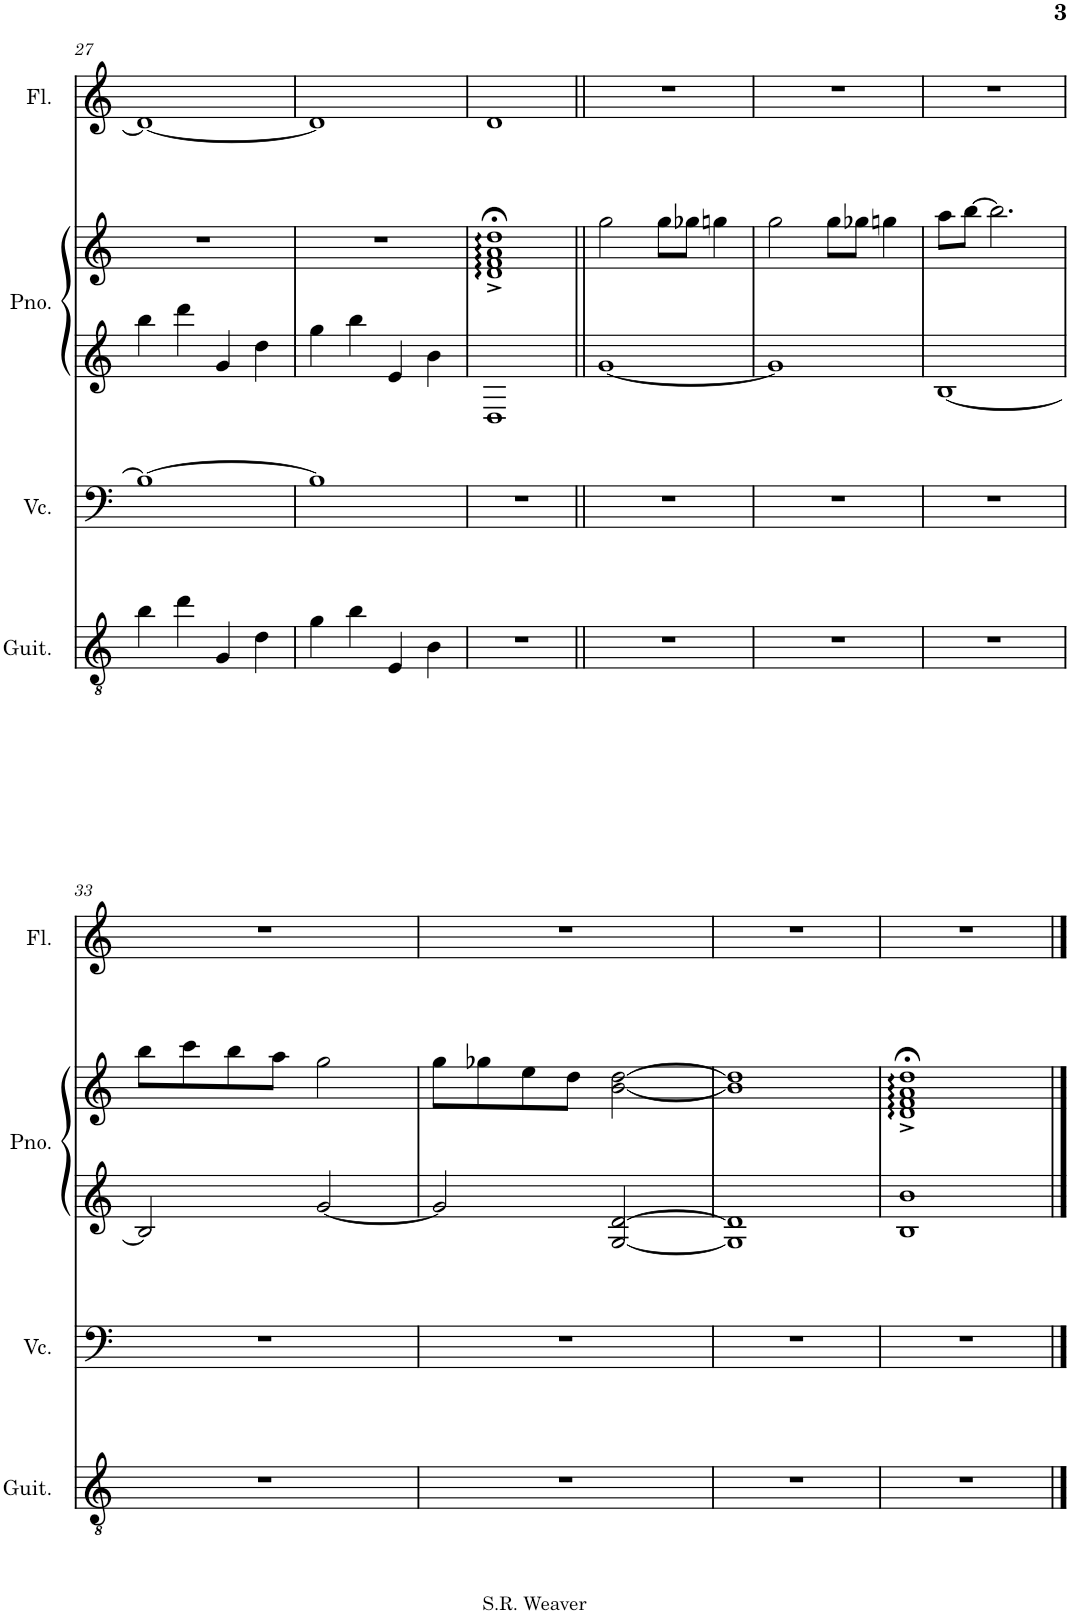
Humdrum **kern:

**kern	**kern	**kern	**kern	**kern
*part4	*part3	*part2	*part2	*part1
*staff5	*staff4	*staff3	*staff2	*staff1
*I"Classical Guitar	*I"Violoncello	*I"Piano	*	*I"Flute
*I'Guit.	*I'Vc.	*I'Pno.	*	*I'Fl.
!!LO:PB:g=z
*clefGv2	*clefF4	*clefG2	*clefG2	*clefG2
*k[]	*k[]	*k[]	*k[]	*k[]
*M4/4	*M4/4	*M4/4	*M4/4	*M4/4
=27	=27	=27	=27	=27
4b\	1B_	4bb\	1r	1d_
4dd\	.	4ddd\	.	.
4G/	.	4g/	.	.
4d\	.	4dd\	.	.
=28	=28	=28	=28	=28
4g\	1B]	4gg\	1r	1d]
4b\	.	4bb\	.	.
4E/	.	4e/	.	.
4B\	.	4b\	.	.
=29	=29	=29	=29	=29
1r	1r	1D	1d;<^ 1f;<^ 1a;<^ 1dd;<^	1d
=30||	=30||	=30||	=30||	=30||
1r	1r	[1g	2gg\	1r
.	.	.	8gg\L	.
.	.	.	8gg-X\J	.
.	.	.	4ggn\	.
=31	=31	=31	=31	=31
1r	1r	1g]	2gg\	1r
.	.	.	8gg\L	.
.	.	.	8gg-X\J	.
.	.	.	4ggn\	.
=32	=32	=32	=32	=32
1r	1r	[1B	8aa\L	1r
.	.	.	[8bb\J	.
.	.	.	2.bb\]	.
!!LO:LB:g=z
=33	=33	=33	=33	=33
1r	1r	2B/]	8bb\L	1r
.	.	.	8ccc\	.
.	.	.	8bb\	.
.	.	.	8aa\J	.
.	.	[2g/	2gg\	.
=34	=34	=34	=34	=34
1r	1r	2g/]	8gg\L	1r
.	.	.	8gg-X\	.
.	.	.	8ee\	.
.	.	.	8dd\J	.
.	.	[2G/ [2d/	[2b\ [2dd\	.
=35	=35	=35	=35	=35
1r	1r	1G] 1d]	1b] 1dd]	1r
=36	=36	=36	=36	=36
1r	1r	1B 1b	1d;<^ 1f;<^ 1a;<^ 1dd;<^	1r
==	==	==	==	==
*-	*-	*-	*-	*-
